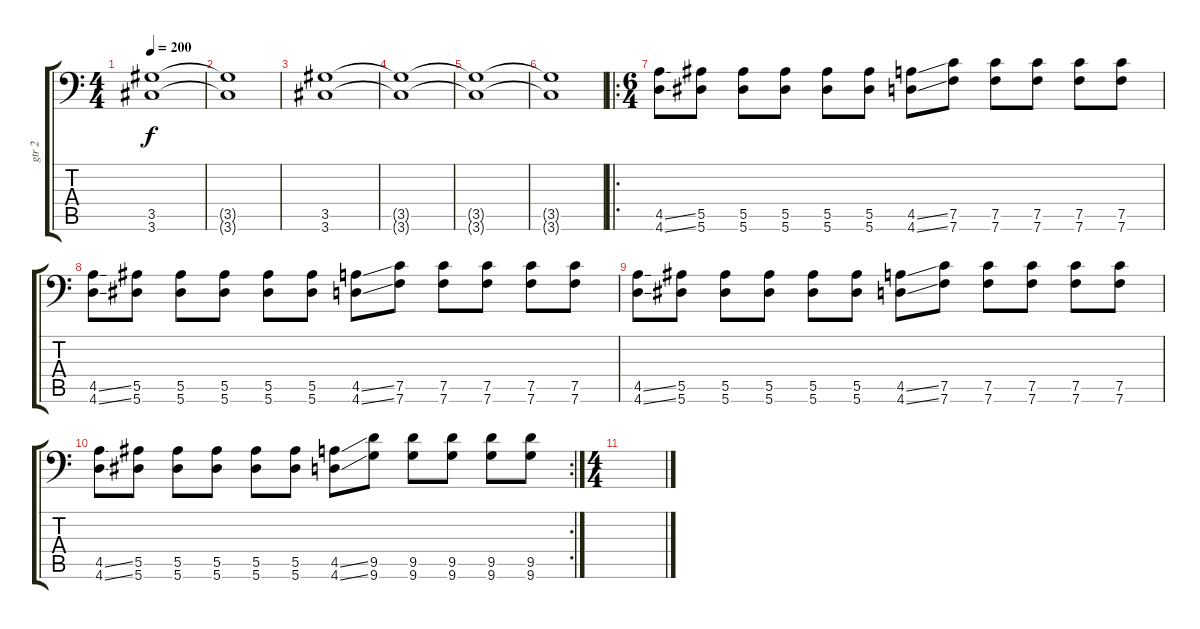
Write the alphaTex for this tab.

\track ("gtr 2" "gtr 2") {instrument overdrivenguitar}
\staff {score tabs}
\tuning (C4 G3 Eb3 Bb2 F2 Bb1) {hide}
\ts (4 4)
\tempo 200
\clef f4
\ks c
(3.5{t} 3.6{t}).1{dy f} |
(3.5{t} 3.6{t}).1 |
(3.5 3.6).1 |
(3.5{t} 3.6{t}).1 |
(3.5{t} 3.6{t}).1 |
(3.5{t} 3.6{t}).1 |
\ro
\ts (6 4)
(4.5{ss} 4.6{ss}).8 (5.5 5.6).8 (5.5 5.6).8 (5.5 5.6).8 (5.5 5.6).8 (5.5 5.6).8 (4.5{ss} 4.6{ss}).8 (7.5 7.6).8 (7.5 7.6).8 (7.5 7.6).8 (7.5 7.6).8 (7.5 7.6).8 |
(4.5{ss} 4.6{ss}).8 (5.5 5.6).8 (5.5 5.6).8 (5.5 5.6).8 (5.5 5.6).8 (5.5 5.6).8 (4.5{ss} 4.6{ss}).8 (7.5 7.6).8 (7.5 7.6).8 (7.5 7.6).8 (7.5 7.6).8 (7.5 7.6).8 |
(4.5{ss} 4.6{ss}).8 (5.5 5.6).8 (5.5 5.6).8 (5.5 5.6).8 (5.5 5.6).8 (5.5 5.6).8 (4.5{ss} 4.6{ss}).8 (7.5 7.6).8 (7.5 7.6).8 (7.5 7.6).8 (7.5 7.6).8 (7.5 7.6).8 |
\rc 2
(4.5{ss} 4.6{ss}).8 (5.5 5.6).8 (5.5 5.6).8 (5.5 5.6).8 (5.5 5.6).8 (5.5 5.6).8 (4.5{ss} 4.6{ss}).8 (9.5 9.6).8 (9.5 9.6).8 (9.5 9.6).8 (9.5 9.6).8 (9.5 9.6).8 |
\ts (4 4)
